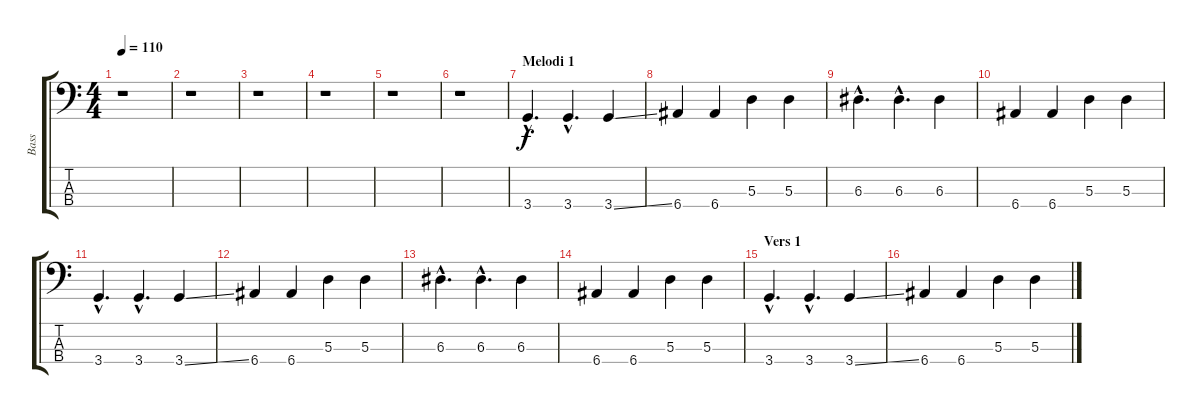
\track ("Bass" "Bass") {instrument electricbassfinger}
\staff {score tabs}
\tuning (G2 D2 A1 E1) {hide}
\ts (4 4)
\tempo 110
\clef f4
\ks c
r.1{dy f instrument electricbassfinger} |
r.1 |
r.1 |
r.1 |
r.1 |
r.1 |
\section ("" "Melodi 1")
3.4{hac}.4{d} 3.4{hac}.4{d} 3.4{ss}.4 |
6.4.4 6.4.4 5.3.4 5.3.4 |
6.3{hac}.4{d} 6.3{hac}.4{d} 6.3.4 |
6.4.4 6.4.4 5.3.4 5.3.4 |
3.4{hac}.4{d} 3.4{hac}.4{d} 3.4{ss}.4 |
6.4.4 6.4.4 5.3.4 5.3.4 |
6.3{hac}.4{d} 6.3{hac}.4{d} 6.3.4 |
6.4.4 6.4.4 5.3.4 5.3.4 |
\section ("" "Vers 1")
3.4{hac}.4{d} 3.4{hac}.4{d} 3.4{ss}.4 |
6.4.4 6.4.4 5.3.4 5.3.4
